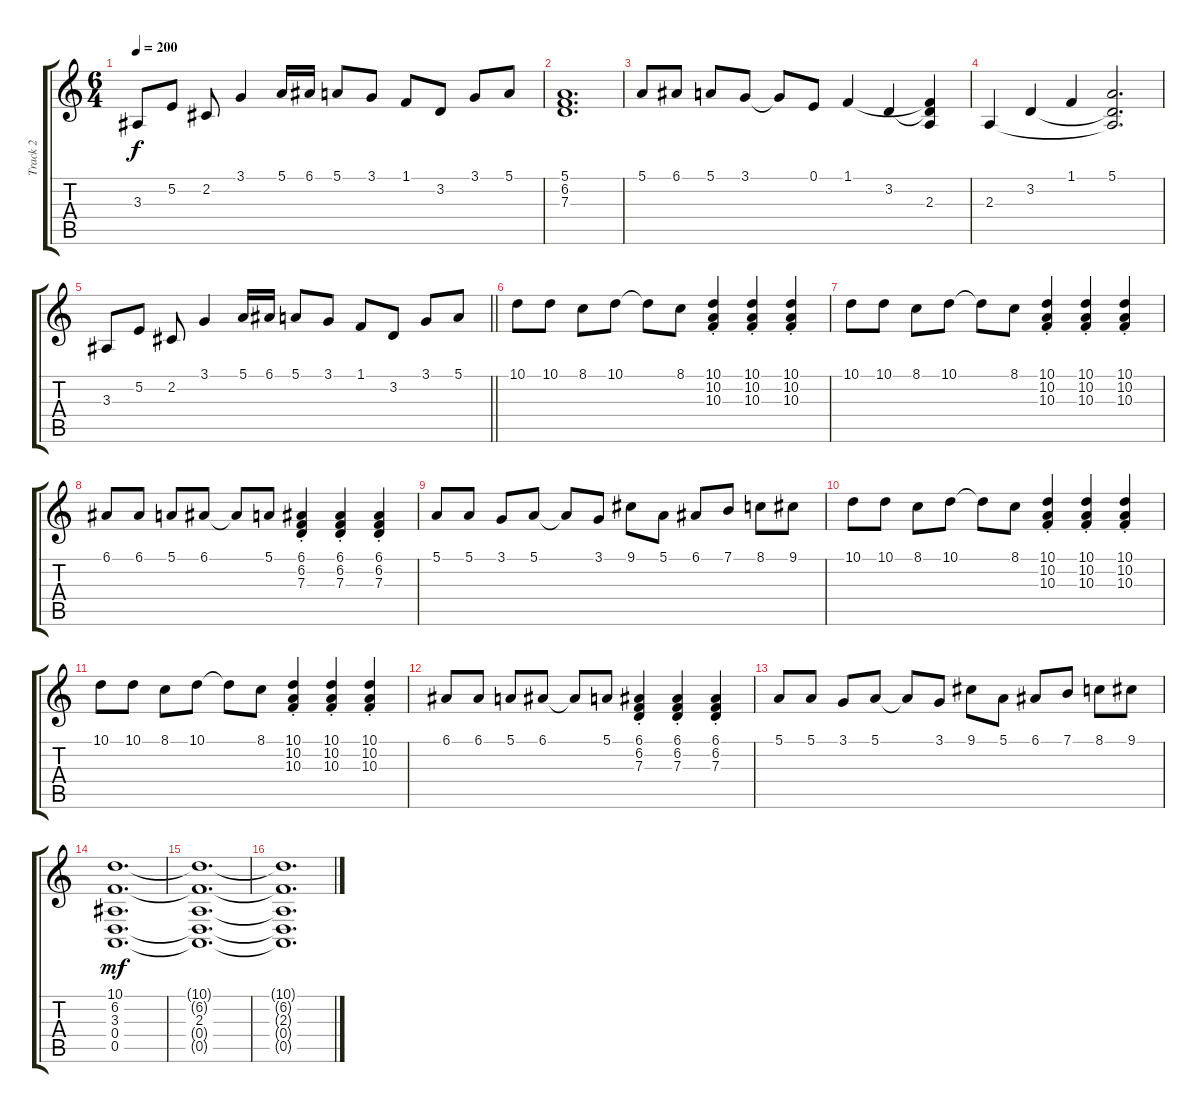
\track ("Track 2" "Track 2") {instrument lead1square}
\staff {score tabs}
\tuning (E4 B3 G3 D3 A2 D2) {hide}
\ts (6 4)
\tempo 200
\clef g2
\ks c
3.3.8{dy f} 5.2.8 2.2.8 3.1.4 5.1.16 6.1.16 5.1.8 3.1.8 1.1.8 3.2.8 3.1.8 5.1.8 |
(5.1 6.2 7.3).1{d} |
5.1.8 6.1.8 5.1.8 3.1.8 3.1{t}.8 0.1.8 1.1.4 3.2.4 (1.1{t} 3.2{t} 2.3).4 |
2.3.4 3.2.4 1.1.4 (5.1 3.2{t} 2.3{t}).2{d} |
\barLineRight lightlight
3.3.8 5.2.8 2.2.8 3.1.4 5.1.16 6.1.16 5.1.8 3.1.8 1.1.8 3.2.8 3.1.8 5.1.8 |
10.1.8 10.1.8 8.1.8 10.1.8 10.1{t}.8 8.1.8 (10.1{st} 10.2{st} 10.3{st}).4 (10.1{st} 10.2{st} 10.3{st}).4 (10.1{st} 10.2{st} 10.3{st}).4 |
10.1.8 10.1.8 8.1.8 10.1.8 10.1{t}.8 8.1.8 (10.1{st} 10.2{st} 10.3{st}).4 (10.1{st} 10.2{st} 10.3{st}).4 (10.1{st} 10.2{st} 10.3{st}).4 |
6.1.8 6.1.8 5.1.8 6.1.8 6.1{t}.8 5.1.8 (6.1{st} 6.2{st} 7.3{st}).4 (6.1{st} 6.2{st} 7.3{st}).4 (6.1{st} 6.2{st} 7.3{st}).4 |
5.1.8 5.1.8 3.1.8 5.1.8 5.1{t}.8 3.1.8 9.1.8 5.1.8 6.1.8 7.1.8 8.1.8 9.1.8 |
10.1.8 10.1.8 8.1.8 10.1.8 10.1{t}.8 8.1.8 (10.1{st} 10.2{st} 10.3{st}).4 (10.1{st} 10.2{st} 10.3{st}).4 (10.1{st} 10.2{st} 10.3{st}).4 |
10.1.8 10.1.8 8.1.8 10.1.8 10.1{t}.8 8.1.8 (10.1{st} 10.2{st} 10.3{st}).4 (10.1{st} 10.2{st} 10.3{st}).4 (10.1{st} 10.2{st} 10.3{st}).4 |
6.1.8 6.1.8 5.1.8 6.1.8 6.1{t}.8 5.1.8 (6.1{st} 6.2{st} 7.3{st}).4 (6.1{st} 6.2{st} 7.3{st}).4 (6.1{st} 6.2{st} 7.3{st}).4 |
5.1.8 5.1.8 3.1.8 5.1.8 5.1{t}.8 3.1.8 9.1.8 5.1.8 6.1.8 7.1.8 8.1.8 9.1.8 |
(10.1 6.2 3.3 0.4 0.5).1{d dy mf} |
(10.1{t} 6.2{t} 2.3 0.4{t} 0.5{t}).1{d} |
(10.1{t} 6.2{t} 2.3{t} 0.4{t} 0.5{t}).1{d}
